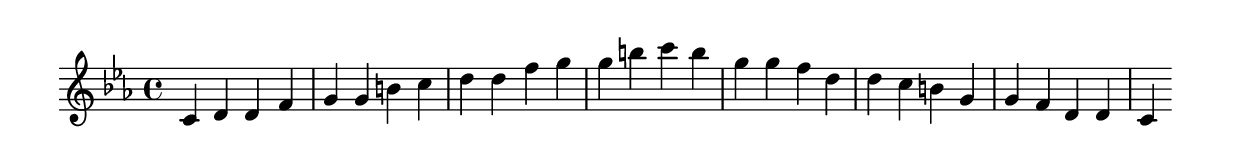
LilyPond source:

\version "2.22.0"  % Specify the LilyPond version


\paper {
  top-margin = 1.5\cm
  bottom-margin = 1.5\cm
  left-margin = 2\cm
  right-margin = 2\cm
  indent = 0
  line-width = 16\cm  % Adjust line width as needed
}

\score {

  \header {
    title = "Harmonic Minor Scale in C"
    composer = "Traditional"
  }
  
  \new Staff {
    \relative c' {
      \key c \minor
      \time 4/4

      c4 d4 d#4 f4 g4 g#4 b4 c4 d4 d#4 f4 g4 g#4 b4 c4 b4 g#4 g4 f4 d#4 d4 c4 b4 g#4 g4 f4 d#4 d4 c4
    }
  }

  \layout {
    indent = 0  % Remove indentation to center the music
    ragged-right = ##t  % Allow ragged right margins
  }
  \midi { }
}

